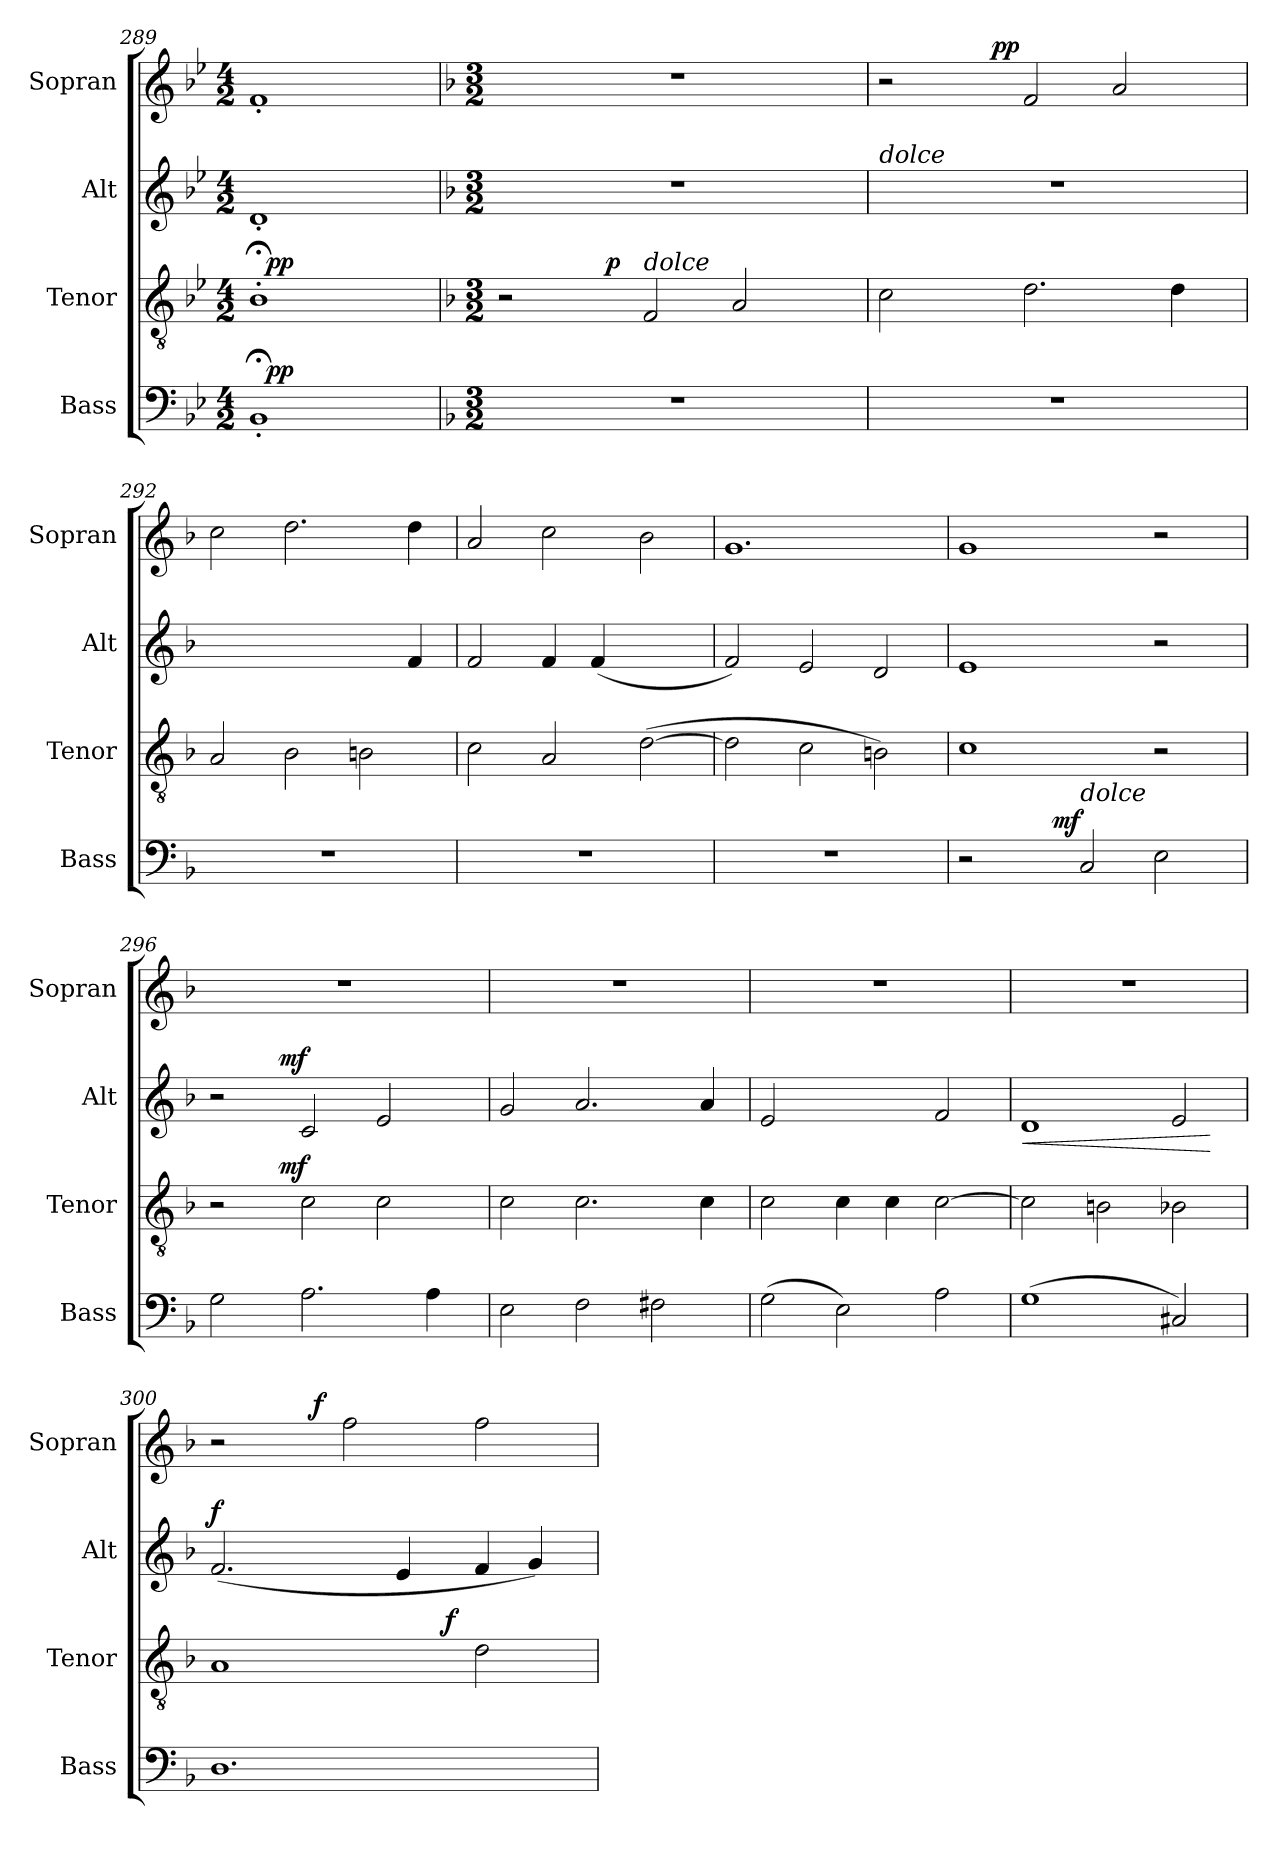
**kern	**dynam	**kern	**dynam	**kern	**dynam	**kern	**dynam
*part4	*part4	*part3	*part3	*part2	*part2	*part1	*part1
*staff4	*staff4	*staff3	*staff3	*staff2	*staff2	*staff1	*staff1
*I"Bass	*	*I"Tenor	*	*I"Alt	*	*I"Sopran	*
*I'Bass	*	*I'Tenor	*	*I'Alt	*	*I'Sopran	*
*clefF4	*	*clefGv2	*	*clefG2	*	*clefG2	*
*k[b-e-]	*	*k[b-e-]	*	*k[b-e-]	*	*k[b-e-]	*
*B-:	*	*B-:	*	*B-:	*	*B-:	*
*M4/2	*	*M4/2	*	*M4/2	*	*M4/2	*
=289	=289	=289	=289	=289	=289	=289	=289
*^	*	*^	*	*	*	*	*
1BB-;'<	32ryy	.	1B-;<'>	32ryy	.	1d'<	.	1f'<	.
!	!	!LO:DY:a	!	!	!LO:DY:a	!	!	!	!
.	2ryy	pp	.	2ryy	pp	.	.	.	.
.	4...ryy	.	.	4...ryy	.	.	.	.	.
*v	*v	*	*	*	*	*	*	*	*
!!LO:PB:g=z
=290!	=290!	=290!	=290!	=290!	=290!	=290!	=290!	=290!
*k[b-]	*	*k[b-]	*	*	*k[b-]	*	*k[b-]	*
*F:	*	*F:	*	*	*F:	*	*F:	*
*M3/2	*	*M3/2	*	*	*M3/2	*	*M3/2	*
*^	*	*	*	*	*	*	*	*
!	!	!	!	!	!	!	!	!LO:TX:a:B:t=Andante	!
!LO:N:vis=1	!	!	!	!	!	!LO:N:vis=1	!	!LO:N:vis=1	!
*v	*v	*	*	*	*	*	*	*^	*
1.r	.	2r	4.ryy	.	1.r	.	1.r	4ryy	.
.	.	.	.	.	.	.	.	16.ryy	.
*	*	*	*	*	*	*	*MM144	*	*
.	.	.	.	.	.	.	.	1ryy	.
!	!	!	!	!LO:DY:a	!	!	!	!	!
.	.	.	1ryy	p	.	.	.	.	.
!	!	!LO:TX:a:i:t=dolce	!	!	!	!	!	!	!
.	.	2F/	.	.	.	.	.	.	.
.	.	2A/	.	.	.	.	.	.	.
.	.	.	.	.	.	.	.	8ryy	.
.	.	.	8ryy	.	.	.	.	.	.
.	.	.	.	.	.	.	.	32ryy	.
=291	=291	=291	=291	=291	=291	=291	=291	=291	=291
!	!	!	!	!	!LO:TX:a:i:t=dolce	!	!	!	!
!LO:N:vis=1	!	!	!	!	!	!	!	!	!
*	*	*v	*v	*	*	*	*	*	*
1.r	.	2c\	.	1.r	.	2r	4ryy	.
.	.	.	.	.	.	.	8ryy	.
.	.	.	.	.	.	.	32ryy	.
!	!	!	!	!	!	!	!	!LO:DY:a
!	!	!	!	!	!	!	!	!LO:DY:n=1:b
.	.	.	.	.	.	.	1ryy	p p
.	.	2.d\	.	.	.	2f/	.	.
.	.	.	.	.	.	2a/	.	.
.	.	4d\	.	.	.	.	.	.
.	.	.	.	.	.	.	16.ryy	.
=292	=292	=292	=292	=292	=292	=292	=292	=292
!LO:N:vis=1	!	!	!	!	!	!	!	!
*	*	*	*	*	*	*v	*v	*
1.r	.	2A/	.	1ryy	.	2cc\	.
.	.	2B-\	.	.	.	2.dd\	.
.	.	2Bn\	.	4ryy	.	.	.
.	.	.	.	4f/	.	4dd\	.
=293	=293	=293	=293	=293	=293	=293	=293
!LO:N:vis=1	!	!	!	!	!	!	!
1.r	.	2c\	.	2f/	.	2a/	.
.	.	2A/	.	4f/	.	2cc\	.
.	.	.	.	(<4f/	.	.	.
.	.	(>[>2d\	.	2ryy	.	2b-\	.
=294	=294	=294	=294	=294	=294	=294	=294
!LO:N:vis=1	!	!	!	!	!	!	!
1.r	.	2d\]	.	2f/)	.	1.g	.
.	.	2c\	.	2e/	.	.	.
.	.	2Bn\)	.	2d/	.	.	.
=295	=295	=295	=295	=295	=295	=295	=295
*^	*	*	*	*	*	*	*
2r	4ryy	.	1c	.	1e	.	1g	.
.	8ryy	.	.	.	.	.	.	.
.	32ryy	.	.	.	.	.	.	.
!	!	!LO:DY:a	!	!	!	!	!	!
.	1ryy	mf	.	.	.	.	.	.
!LO:TX:a:i:t=dolce	!	!	!	!	!	!	!	!
2C/	.	.	.	.	.	.	.	.
2E\	.	.	2r	.	2r	.	2r	.
.	16.ryy	.	.	.	.	.	.	.
!!LO:LB:g=z
=296	=296	=296	=296	=296	=296	=296	=296	=296
!	!	!	!	!	!	!	!LO:N:vis=1	!
*v	*v	*	*^	*	*^	*	*	*
2G\	.	2r	4..ryy	.	2r	4..ryy	.	1.r	.
!	!	!	!	!LO:DY:a	!	!	!LO:DY:a	!	!
.	.	.	1ryy	mf	.	1ryy	mf	.	.
2.A\	.	2c\	.	.	2c/	.	.	.	.
.	.	2c\	.	.	2e/	.	.	.	.
4A\	.	.	.	.	.	.	.	.	.
.	.	.	16ryy	.	.	16ryy	.	.	.
=297	=297	=297	=297	=297	=297	=297	=297	=297	=297
!	!	!	!	!	!	!	!	!LO:N:vis=1	!
*	*	*v	*v	*	*	*	*	*	*
*	*	*	*	*v	*v	*	*	*
2E\	.	2c\	.	2g/	.	1.r	.
2F\	.	2.c\	.	2.a/	.	.	.
2F#X\	.	.	.	.	.	.	.
.	.	4c\	.	4a/	.	.	.
=298	=298	=298	=298	=298	=298	=298	=298
!	!	!	!	!	!	!LO:N:vis=1	!
(>2G\	.	2c\	.	2e/	.	1.r	.
2E\)	.	4c\	.	2ryy	.	.	.
.	.	4c\	.	.	.	.	.
2A\	.	[>2c\	.	2f/	.	.	.
=299	=299	=299	=299	=299	=299	=299	=299
!	!	!	!	!	!LO:HP:b	!LO:N:vis=1	!
(>1G	.	2c\]	.	1d	<	1.r	.
.	.	2Bn\	.	.	.	.	.
2C#X/)	.	2B-X\	.	2e/	.	.	.
.	.	.	.	.	[	.	.
=300	=300	=300	=300	=300	=300	=300	=300
!	!	!	!	!	!LO:DY:a	!	!
*	*	*^	*	*	*	*^	*
1.D	.	1A	2ryy	.	(<2.f/	f	2r	4ryy	.
.	.	.	.	.	.	.	.	8ryy	.
.	.	.	.	.	.	.	.	32ryy	.
!	!	!	!	!	!	!	!	!	!LO:DY:a
.	.	.	.	.	.	.	.	1ryy	f
.	.	.	4ryy	.	.	.	2ff\	.	.
.	.	.	8ryy	.	4e/	.	.	.	.
.	.	.	32ryy	.	.	.	.	.	.
!	!	!	!	!LO:DY:a	!	!	!	!	!
.	.	.	2ryy	f	.	.	.	.	.
.	.	2d\	.	.	4f/	.	2ff\	.	.
.	.	.	.	.	4g/)	.	.	.	.
.	.	.	16.ryy	.	.	.	.	16.ryy	.
*	*	*v	*v	*	*	*	*v	*v	*
=	=	=	=	=	=	=	=
*-	*-	*-	*-	*-	*-	*-	*-
